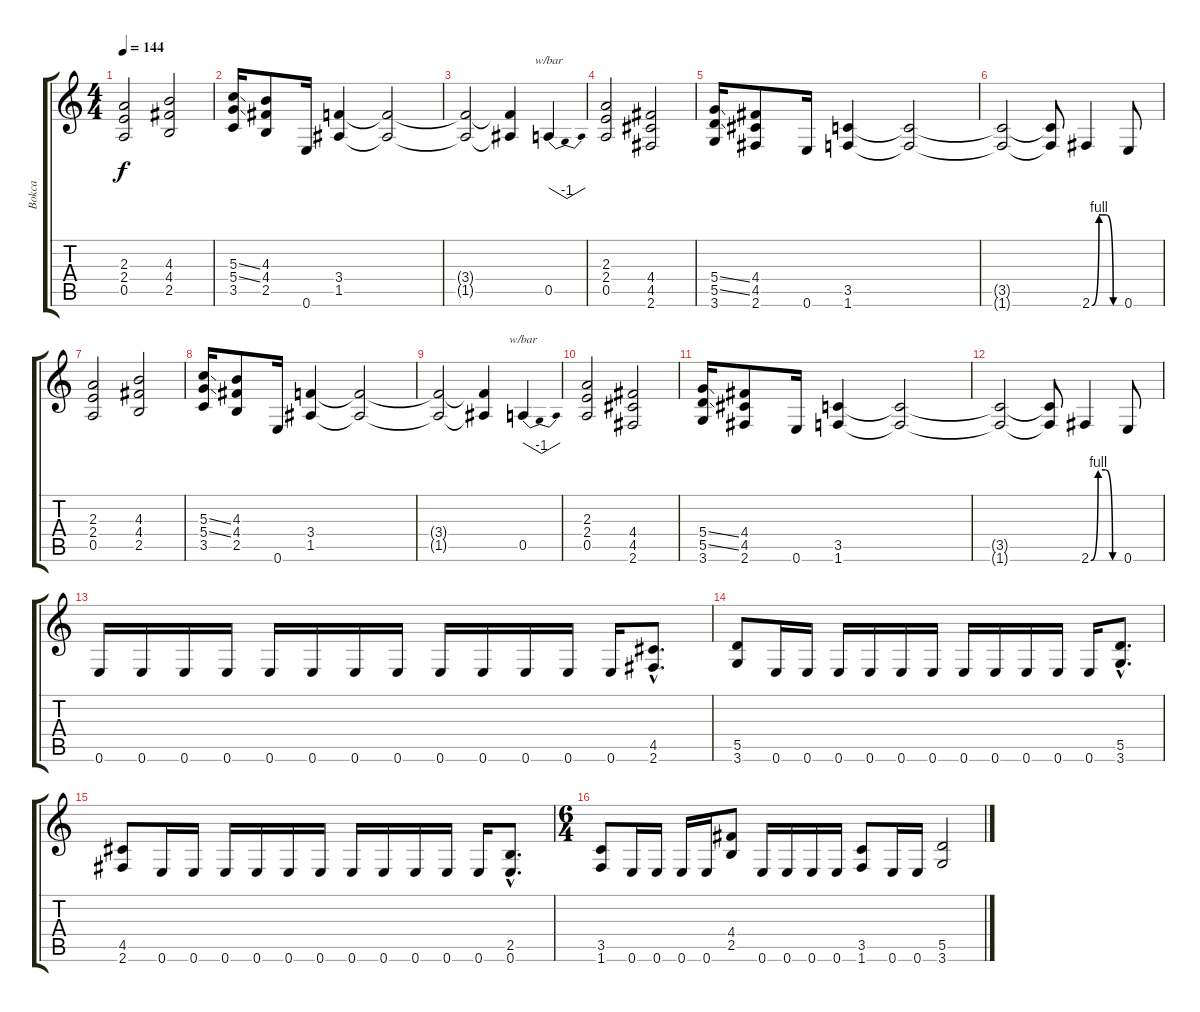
\track ("Bokca" "Bokca") {instrument distortionguitar}
\staff {score tabs}
\tuning (E4 B3 G3 D3 A2 E2) {hide}
\ts (4 4)
\tempo 144
\clef g2
\ks c
(2.3 2.4 0.5).2{dy f instrument distortionguitar} (4.3 4.4 2.5).2 |
(5.3{ss} 5.4{ss} 3.5).16 (4.3 4.4 2.5).8 0.6.16 (3.4 1.5).4 (3.4{t} 1.5{t}).2 |
(3.4{t} 1.5{t}).2 (3.4{t} 1.5{t}).4 0.5.4{tbe (dip default 0 0 30 -4 60 0)} |
(2.3 2.4 0.5).2 (4.4 4.5 2.6).2 |
(5.4{ss} 5.5{ss} 3.6).16 (4.4 4.5 2.6).8 0.6.16 (3.5 1.6).4 (3.5{t} 1.6{t}).2 |
(3.5{t} 1.6{t}).2 (3.5{t} 1.6{t}).8 2.6{be (custom 0 0 15 4 30 4 45 0 60 0)}.4 0.6.8 |
(2.3 2.4 0.5).2 (4.3 4.4 2.5).2 |
(5.3{ss} 5.4{ss} 3.5).16 (4.3 4.4 2.5).8 0.6.16 (3.4 1.5).4 (3.4{t} 1.5{t}).2 |
(3.4{t} 1.5{t}).2 (3.4{t} 1.5{t}).4 0.5.4{tbe (dip default 0 0 30 -4 60 0)} |
(2.3 2.4 0.5).2 (4.4 4.5 2.6).2 |
(5.4{ss} 5.5{ss} 3.6).16 (4.4 4.5 2.6).8 0.6.16 (3.5 1.6).4 (3.5{t} 1.6{t}).2 |
(3.5{t} 1.6{t}).2 (3.5{t} 1.6{t}).8 2.6{be (custom 0 0 15 4 30 4 45 0 60 0)}.4 0.6.8 |
0.6.16 0.6.16 0.6.16 0.6.16 0.6.16 0.6.16 0.6.16 0.6.16 0.6.16 0.6.16 0.6.16 0.6.16 0.6.16 (4.5{hac} 2.6{hac}).8{d} |
(5.5 3.6).8 0.6.16 0.6.16 0.6.16 0.6.16 0.6.16 0.6.16 0.6.16 0.6.16 0.6.16 0.6.16 0.6.16 (5.5{hac} 3.6{hac}).8{d} |
(4.5 2.6).8 0.6.16 0.6.16 0.6.16 0.6.16 0.6.16 0.6.16 0.6.16 0.6.16 0.6.16 0.6.16 0.6.16 (2.5{hac} 0.6{hac}).8{d} |
\ts (6 4)
(3.5 1.6).8 0.6.16 0.6.16 0.6.16 0.6.16 (4.4 2.5).8 0.6.16 0.6.16 0.6.16 0.6.16 (3.5 1.6).8 0.6.16 0.6.16 (5.5 3.6).2
